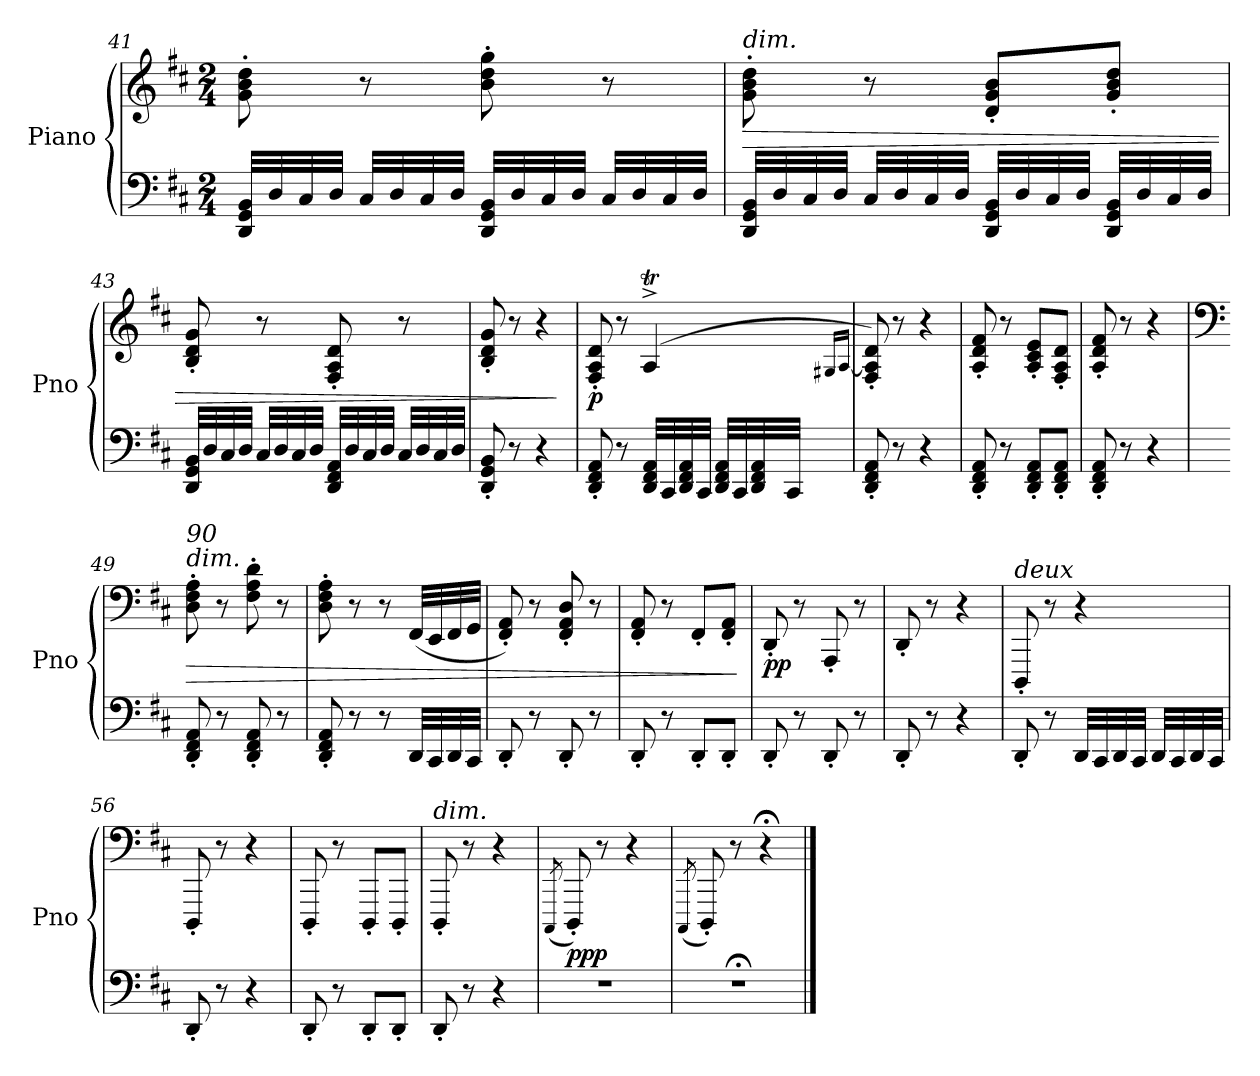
**kern	**kern	**dynam
*part1	*part1	*part1
*staff2	*staff1	*staff1/2
*I"Piano	*	*
*I'Pno	*	*
*clefF4	*clefG2	*
*k[f#c#]	*k[f#c#]	*
*M2/4	*M2/4	*
=41	=41	=41
32DD/ 32GG/ 32BB/LLL	8g\' 8b\' 8dd\'	.
32D/	.	.
32C#/	.	.
32D/JJJ	.	.
32C#/LLL	8r	.
32D/	.	.
32C#/	.	.
32D/JJJ	.	.
32DD/ 32GG/ 32BB/LLL	8b\' 8dd\' 8gg\'	.
32D/	.	.
32C#/	.	.
32D/JJJ	.	.
32C#/LLL	8r	.
32D/	.	.
32C#/	.	.
32D/JJJ	.	.
!!LO:LB:g=z
=42	=42	=42
!	!LO:TX:a:i:t=dim.	!
!	!	!LO:HP:b
32DD/ 32GG/ 32BB/LLL	8g\' 8b\' 8dd\'	>
32D/	.	.
32C#/	.	.
32D/JJJ	.	.
32C#/LLL	8r	.
32D/	.	.
32C#/	.	.
32D/JJJ	.	.
32DD/ 32GG/ 32BB/LLL	8d/' 8g/' 8b/'L	.
32D/	.	.
32C#/	.	.
32D/JJJ	.	.
32DD/ 32GG/ 32BB/LLL	8g/' 8b/' 8dd/'J	.
32D/	.	.
32C#/	.	.
32D/JJJ	.	.
=43	=43	=43
32DD/ 32GG/ 32BB/LLL	8B/' 8d/' 8g/'	.
32D/	.	.
32C#/	.	.
32D/JJJ	.	.
32C#/LLL	8r	.
32D/	.	.
32C#/	.	.
32D/JJJ	.	.
32DD/ 32FF#/ 32AA/LLL	8F#/' 8A/' 8d/'	.
32D/	.	.
32C#/	.	.
32D/JJJ	.	.
32C#/LLL	8r	.
32D/	.	.
32C#/	.	.
32D/JJJ	.	.
=44	=44	=44
8DD/' 8GG/' 8BB/'	8B/' 8d/' 8g/'	.
8r	8r	.
4r	4r	.
.	.	]
!!LO:LB:g=z
=45	=45	=45
*	*^	*
!	!	!	!LO:DY:b
8DD/' 8FF#/' 8AA/'	8F#/' 8A/' 8d/'	4ryy	p
8r	8r	.	.
32DD/ 32FF#/ 32AA/LLL	(4AT^/	32A!yy	.
32CC#/	.	32B!yy	.
32DD/ 32FF#/ 32AA/	.	32A!yy	.
32CC#/JJJ	.	32B!yy	.
32DD/ 32FF#/ 32AA/LLL	.	32A!yy	.
32CC#/	.	32B!yy	.
*	*	*Xtuplet	*
32DD/ 32FF#/ 32AA/	.	48A!yy	.
.	.	48G#!yy	.
32CC#/JJJ	.	.	.
.	.	[48A!yy	.
*	*v	*v	*
.	16qG#X/LL	.
.	[16qA/JJ	.
=46	=46	=46
8DD/' 8FF#/' 8AA/'	8F#/' 8A/]' 8d/')	.
8r	8r	.
4r	4r	.
=47	=47	=47
8DD/' 8FF#/' 8AA/'	8A/' 8d/' 8f#/'	.
8r	8r	.
8DD/' 8FF#/' 8AA/'L	8A/' 8c#/' 8e/'L	.
8DD/' 8FF#/' 8AA/'J	8F#/' 8A/' 8d/'J	.
=48	=48	=48
8DD/' 8FF#/' 8AA/'	8A/' 8d/' 8f#/'	.
8r	8r	.
4r	4r	.
!!LO:LB:g=z
=49	=49	=49
*	*clefF4	*
!	!LO:TX:a:i:t=dim.	!
!	!LO:TX:a:i:t=90	!
!	!	!LO:HP:b
8DD/' 8FF#/' 8AA/'	8D\' 8F#\' 8A\'	>
8r	8r	.
8DD/' 8FF#/' 8AA/'	8F#\' 8A\' 8d\'	.
8r	8r	.
=50	=50	=50
8DD/' 8FF#/' 8AA/'	8D\' 8F#\' 8A\'	.
8r	8r	.
8r	8r	.
32DD/LLL	(32FF#/LLL	.
32CC#/	32EE/	.
32DD/	32FF#/	.
32CC#/JJJ	32GG/JJJ	.
=51	=51	=51
8DD'/	8FF#/' 8AA/')	.
8r	8r	.
8DD'/	8FF#/' 8AA/' 8D/'	.
8r	8r	.
=52	=52	=52
8DD'/	8FF#/' 8AA/'	.
8r	8r	.
8DD'/L	8FF#'/L	.
8DD'/J	8FF#/' 8AA/'J	.
.	.	]
!!LO:PB:g=z
=53	=53	=53
!	!	!LO:DY:b
8DD'/	8DD'/	pp
8r	8r	.
8DD'/	8AAA'/	.
8r	8r	.
=54	=54	=54
8DD'/	8DD'/	.
8r	8r	.
4r	4r	.
=55	=55	=55
!	!LO:TX:a:i:t=deux	!
8DD'/	8DDD'/	.
8r	8r	.
32DD/LLL	4r	.
32CC#/	.	.
32DD/	.	.
32CC#/JJJ	.	.
32DD/LLL	.	.
32CC#/	.	.
32DD/	.	.
32CC#/JJJ	.	.
=56	=56	=56
8DD'/	8DDD'/	.
8r	8r	.
4r	4r	.
!!LO:LB:g=z
=57	=57	=57
8DD'/	8DDD'/	.
8r	8r	.
8DD'/L	8DDD'/L	.
8DD'/J	8DDD'/J	.
=58	=58	=58
!	!LO:TX:a:i:t=dim.	!
8DD'/	8DDD'/	.
8r	8r	.
4r	4r	.
=59	=59	=59
.	(8qCCC#/	.
!	!	!LO:DY:b
2r	8DDD'/)	ppp
.	8r	.
.	4r	.
=60	=60	=60
.	(8qCCC#/	.
2r;<	8DDD'/)	.
.	8r	.
.	4r;<	.
==	==	==
*-	*-	*-
